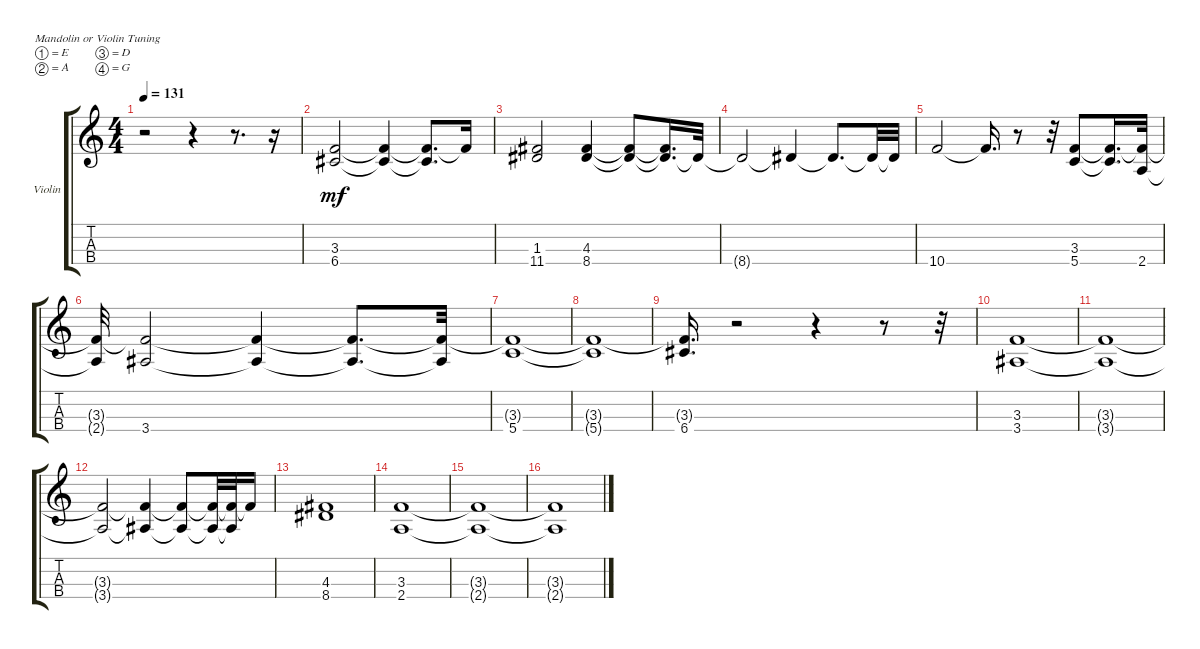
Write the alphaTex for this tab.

\bracketExtendMode groupsimilarinstruments
\firstSystemTrackNameOrientation horizontal
\otherSystemsTrackNameOrientation horizontal
\track ("Violin" "Violin") {instrument violin}
\staff {score tabs}
\tuning (E5 A4 D4 G3)
\ts (4 4)
\tempo 131
\clef g2
\scale
0.333333
\ks c
r.2{dy mf} r.4 r.8{d} r.16 |
\scale
0.333333 (3.3 6.4).2 (3.3{t} 6.4{t}).4 (3.3{t} 6.4{t}).8{d} 3.3{t}.16 |
\scale
0.333333 (1.3 11.4).2 (8.4 4.3).4 (8.4{t} 4.3{t}).8 (8.4{t} 4.3{t}).16{d} 8.4{t}.32 |
\scale
0.333333 8.4{t}.2 8.4{t}.4 8.4{t}.8{d} 8.4{t}.32 8.4{t}.32 |
\scale
0.333333 10.4.2 10.4{t}.16{d} r.8 r.32 (3.3 5.4).8 (3.3{t} 5.4{t}).16{d} (3.3{t} 2.4).32 |
\scale
0.333333 (3.3{t} 2.4{t}).32 (3.3{t} 3.4).2 (3.3{t} 3.4{t}).4 (3.3{t} 3.4{t}).8{d} (3.3{t} 3.4{t}).32 |
\scale
0.333333 (3.3{t} 5.4).1 |
\scale
0.333333 (3.3{t} 5.4{t}).1 |
\scale
0.333333 (3.3{t} 6.4).16{d} r.2 r.4 r.8 r.32 |
\scale
0.333333 (3.3 3.4).1 |
\scale
0.333333 (3.3{t} 3.4{t}).1 |
\scale
0.333333 (3.3{t} 3.4{t}).2 (3.3{t} 3.4{t}).4 (3.3{t} 3.4{t}).8 (3.3{t} 3.4{t}).32 (3.3{t} 3.4{t}).32 3.3{t}.16 |
\scale
0.333333 (4.3 8.4).1 |
\scale
0.333333 (3.3 2.4).1 |
\scale
0.333333 (3.3{t} 2.4{t}).1 |
\scale
0.333333 (3.3{t} 2.4{t}).1
